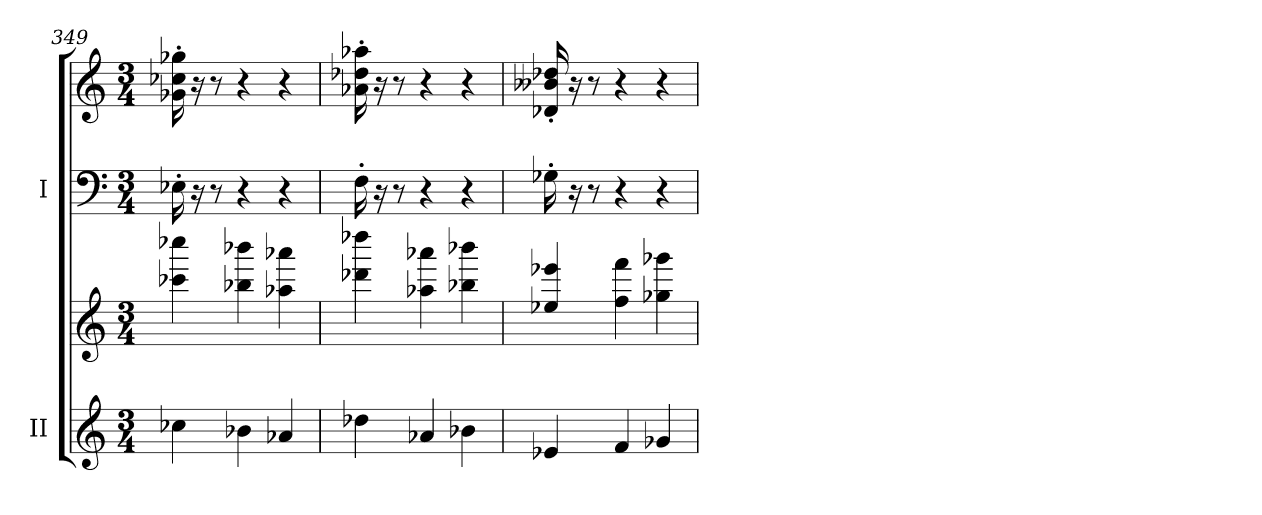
**kern	**kern	**kern	**kern
*part2	*part2	*part1	*part1
*staff4	*staff3	*staff2	*staff1
*I"II	*	*I"I	*
*I'II	*	*I'I	*
*clefG2	*clefG2	*clefF4	*clefG2
*k[]	*k[]	*k[]	*k[]
*a:	*a:	*a:	*a:
*M3/4	*M3/4	*M3/4	*M3/4
=349	=349	=349	=349
4cc-X\	4ccc-X\ 4cccc-X\	16E-X'\	16g-X\' 16cc-X\' 16gg-X\'
.	.	16r	16r
.	.	8r	8r
4b-X\	4bb-X\ 4bbb-X\	4r	4r
4a-X/	4aa-X\ 4aaa-X\	4r	4r
=350	=350	=350	=350
4dd-X\	4ddd-X\ 4dddd-X\	16F'\	16a-X\' 16dd-X\' 16aa-X\'
.	.	16r	16r
.	.	8r	8r
4a-X/	4aa-X\ 4aaa-X\	4r	4r
4b-X\	4bb-X\ 4bbb-X\	4r	4r
=351	=351	=351	=351
4e-X/	4ee-X/ 4eee-X/	16G-X'\	16d-X/' 16b--X/' 16dd-X/'
.	.	16r	16r
.	.	8r	8r
4f/	4ff\ 4fff\	4r	4r
4g-X/	4gg-X\ 4ggg-X\	4r	4r
=	=	=	=
*-	*-	*-	*-
